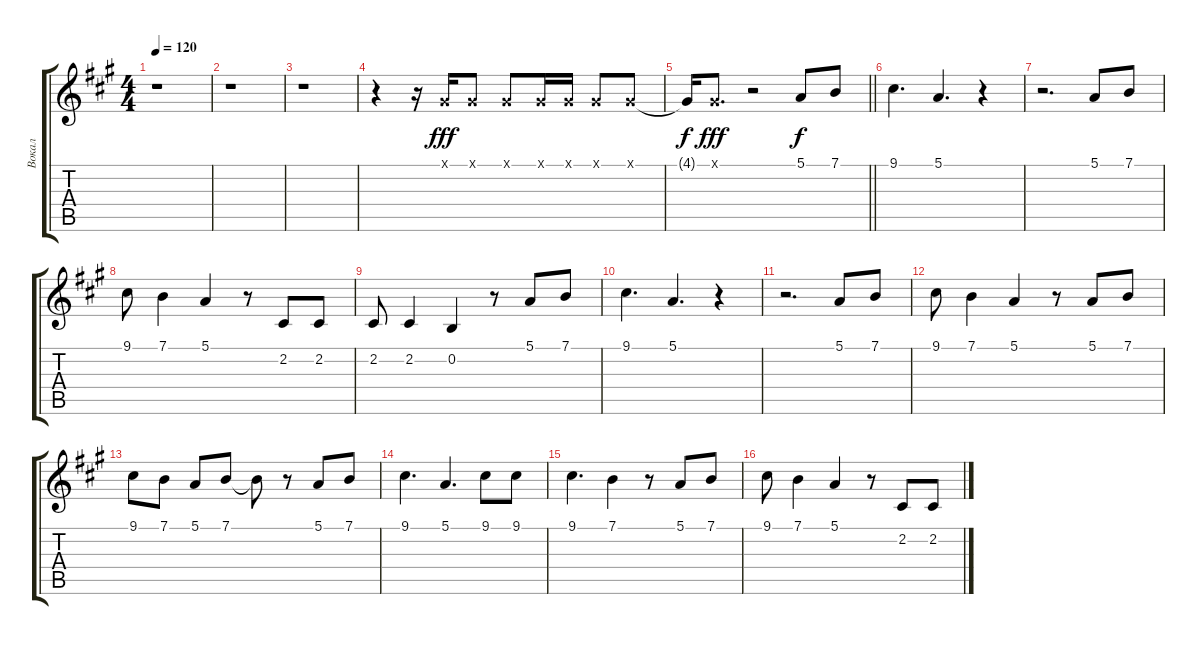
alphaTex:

\track ("Вокал" "Вокал") {instrument oboe}
\staff {score tabs}
\tuning (E4 B3 G3 D3 A2 E2) {hide}
\ts (4 4)
\tempo 120
\clef g2
\ks a
r.1{dy f} |
r.1 |
r.1 |
r.4 r.16 4.1{x}.16{dy fff} 4.1{x}.8 4.1{x}.8 4.1{x}.16 4.1{x}.16 4.1{x}.8 4.1{x}.8 |
\barLineRight lightlight
4.1{t}.16{dy f} 4.1{x}.8{d dy fff} r.2 5.1.8{dy f} 7.1.8 |
9.1.4{d} 5.1.4{d} r.4 |
r.2{d} 5.1.8 7.1.8 |
9.1.8 7.1.4 5.1.4 r.8 2.2.8 2.2.8 |
2.2.8 2.2.4 0.2.4 r.8 5.1.8 7.1.8 |
9.1.4{d} 5.1.4{d} r.4 |
r.2{d} 5.1.8 7.1.8 |
9.1.8 7.1.4 5.1.4 r.8 5.1.8 7.1.8 |
9.1.8 7.1.8 5.1.8 7.1.8 7.1{t}.8 r.8 5.1.8 7.1.8 |
9.1.4{d} 5.1.4{d} 9.1.8 9.1.8 |
9.1.4{d} 7.1.4 r.8 5.1.8 7.1.8 |
9.1.8 7.1.4 5.1.4 r.8 2.2.8 2.2.8
